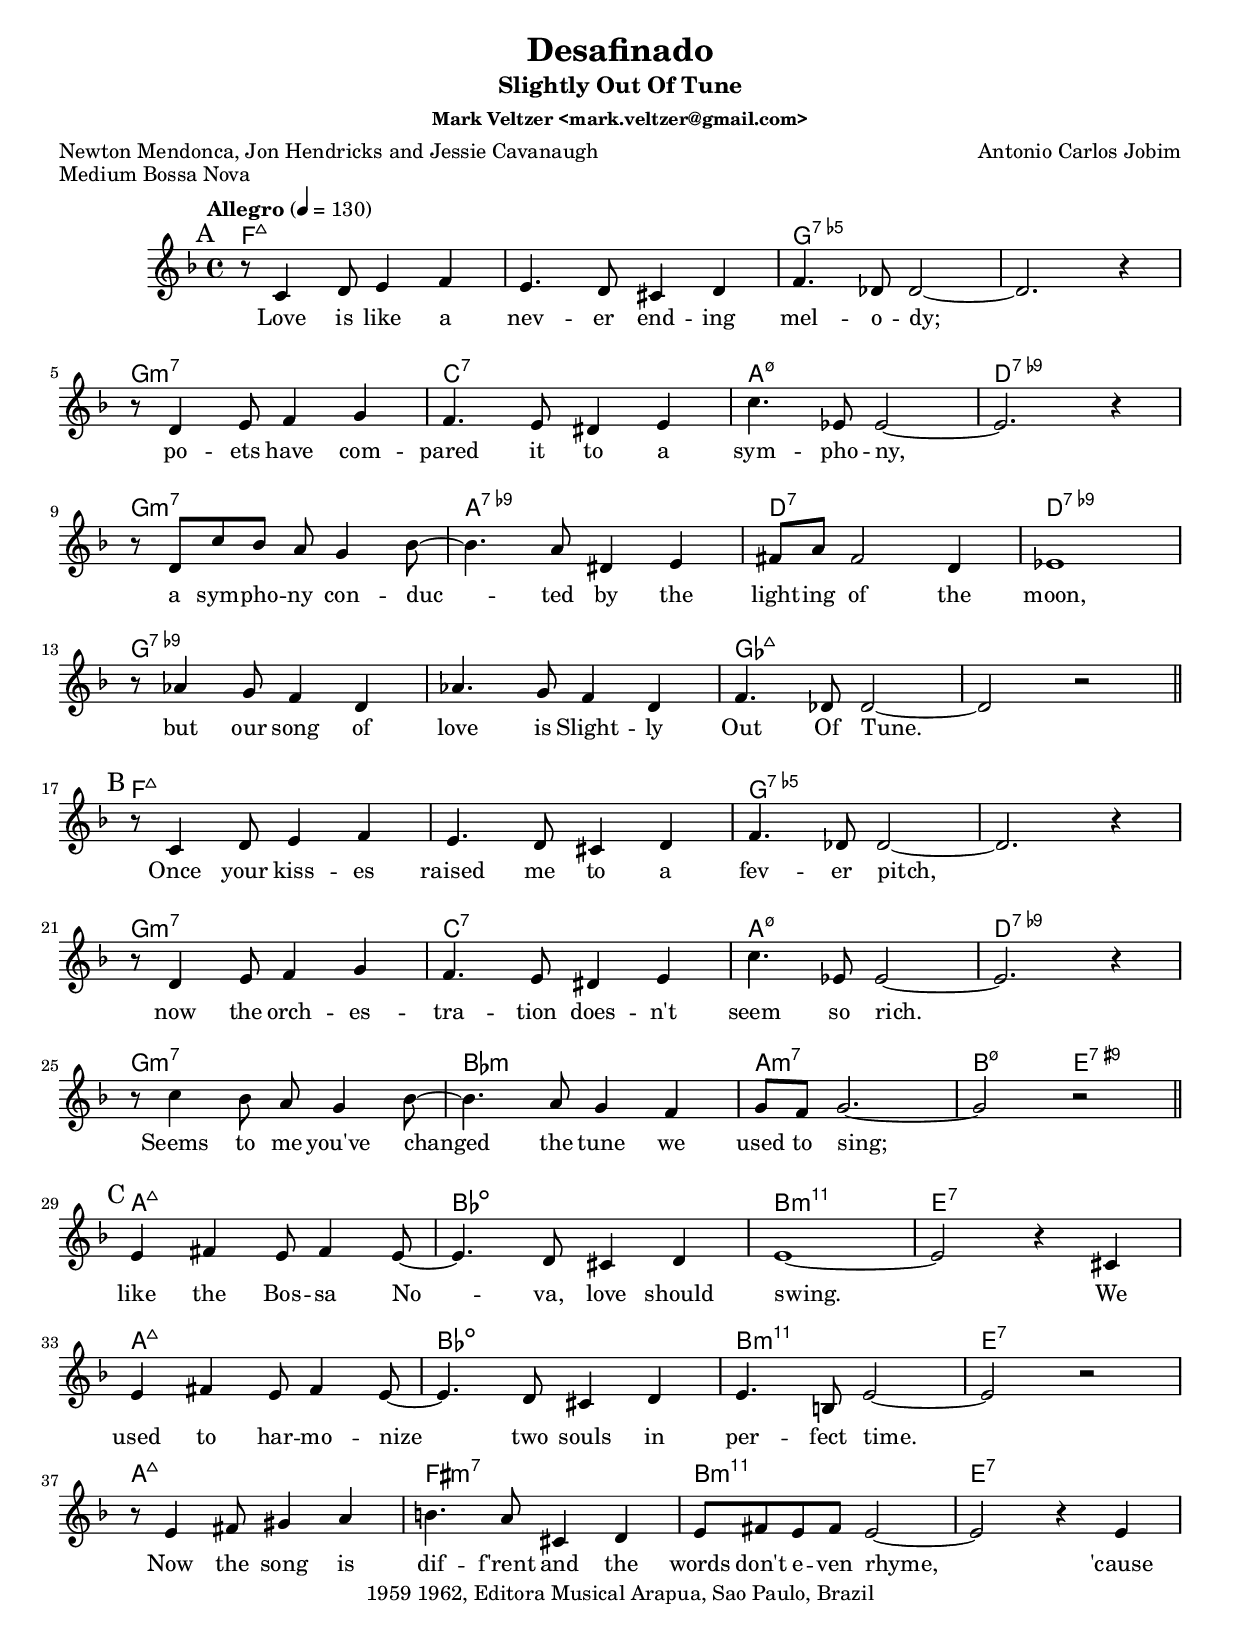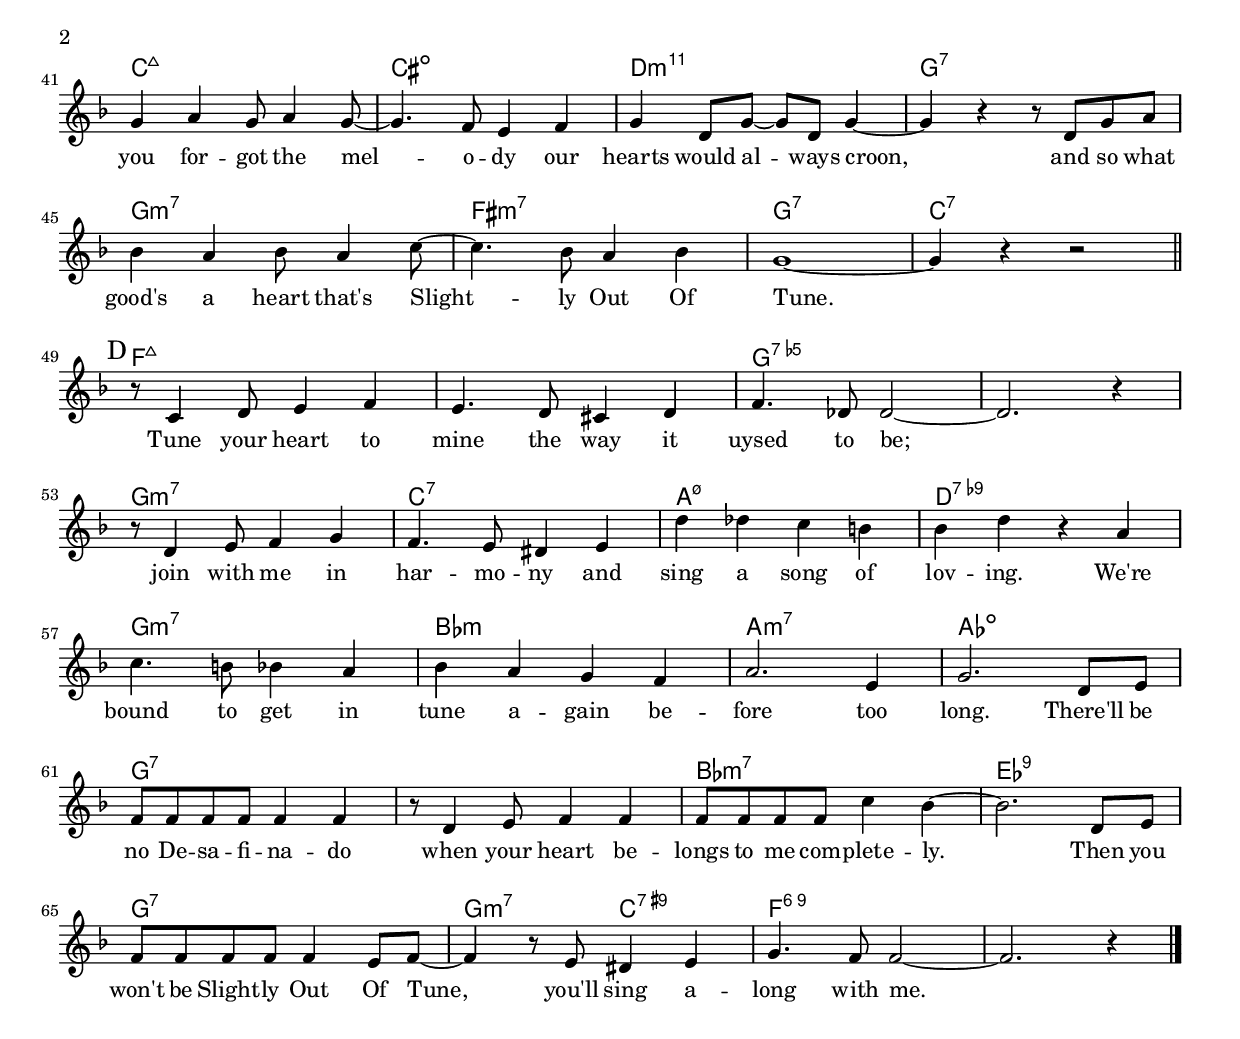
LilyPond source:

\include "src/include/common.lyi"
\header{
	title="Desafinado"
	subtitle="Slightly Out Of Tune"
	composer="Antonio Carlos Jobim"
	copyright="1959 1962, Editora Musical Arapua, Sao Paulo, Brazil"
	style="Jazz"
	piece="Medium Bossa Nova"
	poet="Newton Mendonca, Jon Hendricks and Jessie Cavanaugh"

	completion="5"
	uuid="c3fff540-a26e-11df-9435-0019d11e5a41"
}

%{
	TODO:
%}

myChords=\chordmode {
	\set chordChanges = ##t
%%	list of instruments can be found at
%%	http://lilypond.org/doc/v2.11/Documentation/user/lilypond/MIDI-instruments#MIDI-instruments
%%	\set ChordNames.midiInstrument = #"acoustic grand"

	\startSong

	\mark "A"
	\startPart
	f1:maj7 | f1:maj7 | g1:7.5- | g1:7.5- | \myEndLine
	g1:m7 | c1:7 | a1:m7.5- | d1:9- | \myEndLine
	g1:m7 | a1:9- | d1:7 | d1:9- | \myEndLine
	g1:9- | g1:9- | ges1:maj7 | ges1:maj7 | \myEndLine
	\endPart

	\mark "B"
	\startPart
	f1:maj7 | f1:maj7 | g1:7.5- | g1:7.5- | \myEndLine
	g1:m7 | c1:7 | a1:m7.5- | d1:9- | \myEndLine
	g1:m7 | bes1:m | a1:m7 | b2:m7.5- e2:9+ | \myEndLine
	\endPart

	\mark "C"
	\startPart
	a1:maj7 | bes1:dim | b1:m11 | e1:7 | \myEndLine
	a1:maj7 | bes1:dim | b1:m11 | e1:7 | \myEndLine
	a1:maj7 | fis1:m7 | b1:m11 | e1:7 | \myEndLine
	c1:maj7 | cis1:dim | d1:m11 | g1:7 | \myEndLine
	g1:m7 | fis1:m7 | g1:7 | c1:7 | \myEndLine
	\endPart

	\mark "D"
	\startPart
	f1:maj7 | f1:maj7 | g1:7.5- | g1:7.5- | \myEndLine
	g1:m7 | c1:7 | a1:m7.5- | d1:9- | \myEndLine
	g1:m7 | bes1:m | a1:m7 | aes1:dim | \myEndLine
	g1:7 | g1:7 | bes1:m7 | ees1:9 | \myEndLine
	g1:7 | g2:m7 c2:9+ | f1:6.9 | f1:6.9 | \myEndLine
	\endPart

	\endSong
}
myVoice=\relative c' {
	%% http://veltzer.net/blog/blog/2010/08/14/musical-tempo-table/
	\tempo "Allegro" 4 = 130
	\time 4/4
	\key f \major
%%	list of instruments can be found at
%%	http://lilypond.org/doc/v2.11/Documentation/user/lilypond/MIDI-instruments#MIDI-instruments
%%	\set Staff.midiInstrument = #"flute"

	% A: Bar 1
	r8 c4 d8 e4 f |
	e4. d8 cis4 d |
	f4. des8 des2 ~ |
	des2. r4 |
	r8 d4 e8 f4 g |
	f4. e8 dis4 e |
	c'4. ees,8 ees2 ~ |
	ees2. r4 |
	r8 d c' bes a g4 bes8 ~ |
	bes4. a8 dis,4 e |
	fis8 a fis2 d4 |
	ees1 |
	r8 aes4 g8 f4 d |
	aes'4. g8 f4 d |
	f4. des8 des2 ~ |
	des r |

	% B: Bar 17
	r8 c4 d8 e4 f |
	e4. d8 cis4 d |
	f4. des8 des2 ~ |
	des2. r4 |
	r8 d4 e8 f4 g |
	f4. e8 dis4 e |
	c'4. ees,8 ees2 ~ |
	ees2. r4 |
	r8 c'4 bes8 a g4 bes8 ~ |
	bes4. a8 g4 f |
	g8 f g2. ~ |
	g2 r |

	% C: Bar 29
	e4 fis e8 fis4 e8 ~ |
	e4. d8 cis4 d |
	e1 ~ |
	e2 r4 cis |
	e fis e8 fis4 e8 ~ |
	e4. d8 cis4 d |
	e4. b8 e2 ~ |
	e r |
	r8 e4 fis8 gis4 a |
	b4. a8 cis,4 d |
	e8 fis e fis e2 ~ |
	e r4 e |
	g a g8 a4 g8 ~ |
	g4. f8 e4 f |
	g d8 g ~ g d g4 ~ |
	g r r8 d g a |
	bes4 a bes8 a4 c8 ~ |
	c4. bes8 a4 bes |
	g1 ~ |
	g4 r r2 |

	% D: Bar 49
	r8 c,4 d8 e4 f |
	e4. d8 cis4 d |
	f4. des8 des2 ~ |
	des2. r4 |
	r8 d4 e8 f4 g |
	f4. e8 dis4 e |
	d' des c b |
	bes d r a |
	c4. b8 bes4 a |
	bes a g f |
	a2. e4 |
	g2. d8 e |
	f f f f f4 f |
	r8 d4 e8 f4 f |
	f8 f f f c'4 bes ~ |
	bes2. d,8 e |
	f f f f f4 e8 f ~ |
	f4 r8 e dis4 e |
	g4. f8 f2 ~ |
	f2. r4 |
}
myLyrics=\lyricmode {
	Love is like a nev -- er end -- ing mel -- o -- dy;
	po -- ets have com -- pared it to a sym -- pho -- ny,
	a sym -- pho -- ny con -- duc -- ted by the light -- ing of the moon,
	but our song of love is Slight -- ly Out Of Tune.

	Once your kiss -- es raised me to a fev -- er pitch,
	now the orch -- es -- tra -- tion does -- n't seem so rich.
	Seems to me you've changed the tune we used to sing;

	like the Bos -- sa No -- va, love should swing.
	We used to har -- mo -- nize two souls in per -- fect time.
	Now the song is dif -- f'rent and the words don't e -- ven rhyme,
	'cause you for -- got the mel -- o -- dy our hearts would al -- ways croon,
	and so what good's a heart that's Slight -- ly Out Of Tune.

	Tune your heart to mine the way it uysed to be;
	join with me in har -- mo -- ny and sing a song of lov -- ing.
	We're bound to get in tune a -- gain be -- fore too long.
	There'll be no De -- sa -- fi -- na -- do when your heart be -- longs to me com -- plete -- ly.
	Then you won't be Slight -- ly Out Of Tune, you'll sing a -- long with me.
}
%% score for printing
\score {
	<<
		\new ChordNames="mychords" \myChords
		\new Voice="myvoice" \myVoice
		\new Lyrics \lyricsto "myvoice" \myLyrics
	>>
	\layout {
	}
}
%% score for midi
\score {
	\unfoldRepeats
	<<
		\new ChordNames="mychords" \myChords
		\new Voice="myvoice" \myVoice
	>>
	\midi {
	}
}
